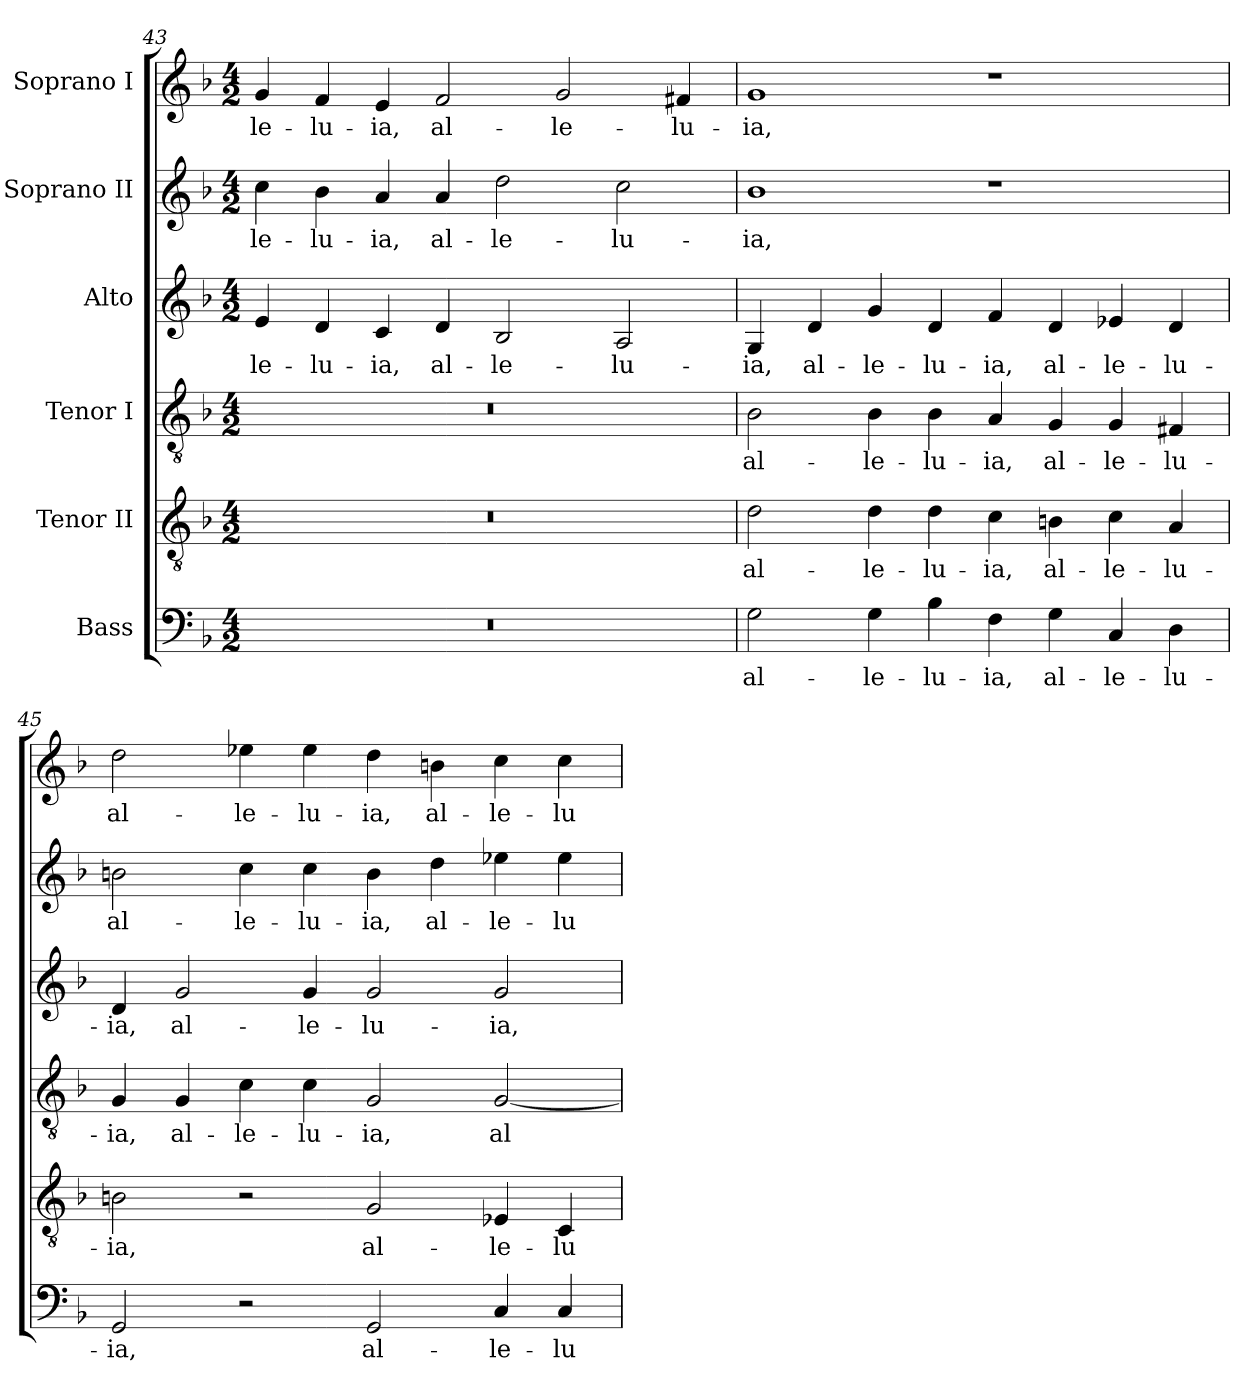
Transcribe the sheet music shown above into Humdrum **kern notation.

**kern	**text	**kern	**text	**kern	**text	**kern	**text	**kern	**text	**kern	**text
*part6	*part6	*part5	*part5	*part4	*part4	*part3	*part3	*part2	*part2	*part1	*part1
*staff6	*staff6	*staff5	*staff5	*staff4	*staff4	*staff3	*staff3	*staff2	*staff2	*staff1	*staff1
*I"Bass	*	*I"Tenor II	*	*I"Tenor I	*	*I"Alto	*	*I"Soprano II	*	*I"Soprano I	*
*clefF4	*	*clefGv2	*	*clefGv2	*	*clefG2	*	*clefG2	*	*clefG2	*
*k[b-]	*	*k[b-]	*	*k[b-]	*	*k[b-]	*	*k[b-]	*	*k[b-]	*
*F:	*	*F:	*	*F:	*	*F:	*	*F:	*	*F:	*
*M4/2	*	*M4/2	*	*M4/2	*	*M4/2	*	*M4/2	*	*M4/2	*
=43	=43	=43	=43	=43	=43	=43	=43	=43	=43	=43	=43
!LO:N:vis=1	!	!LO:N:vis=1	!	!LO:N:vis=1	!	!	!	!	!	!	!
!	!	!	!	!	!	!	!LO:LY:b:color=#000000	!	!	!	!
!	!	!	!	!	!	!	!	!	!LO:LY:b:color=#000000	!	!
!	!	!	!	!	!	!	!	!	!	!	!LO:LY:b:color=#000000
0r	.	0r	.	0r	.	4ei/	-le-	4cci\	-le-	4gi/	-le-
!	!	!	!	!	!	!	!LO:LY:b:color=#000000	!	!	!	!
!	!	!	!	!	!	!	!	!	!LO:LY:b:color=#000000	!	!
!	!	!	!	!	!	!	!	!	!	!	!LO:LY:b:color=#000000
.	.	.	.	.	.	4di/	-lu-	4b-i\	-lu-	4fi/	-lu-
!	!	!	!	!	!	!	!LO:LY:b:color=#000000	!	!	!	!
!	!	!	!	!	!	!	!	!	!LO:LY:b:color=#000000	!	!
!	!	!	!	!	!	!	!	!	!	!	!LO:LY:b:color=#000000
.	.	.	.	.	.	4ci/	-ia,	4ai/	-ia,	4ei/	-ia,
!	!	!	!	!	!	!	!LO:LY:b:color=#000000	!	!	!	!
!	!	!	!	!	!	!	!	!	!LO:LY:b:color=#000000	!	!
!	!	!	!	!	!	!	!	!	!	!	!LO:LY:b:color=#000000
.	.	.	.	.	.	4di/	al-	4ai/	al-	2fi/	al-
!	!	!	!	!	!	!	!LO:LY:b:color=#000000	!	!	!	!
!	!	!	!	!	!	!	!	!	!LO:LY:b:color=#000000	!	!
.	.	.	.	.	.	2B-i/	-le-	2ddi\	-le-	.	.
!	!	!	!	!	!	!	!	!	!	!	!LO:LY:b:color=#000000
.	.	.	.	.	.	.	.	.	.	2gi/	-le-
!	!	!	!	!	!	!	!LO:LY:b:color=#000000	!	!	!	!
!	!	!	!	!	!	!	!	!	!LO:LY:b:color=#000000	!	!
.	.	.	.	.	.	2Ai/	-lu-	2cci\	-lu-	.	.
!	!	!	!	!	!	!	!	!	!	!	!LO:LY:b:color=#000000
.	.	.	.	.	.	.	.	.	.	4f#Xi/	-lu-
!!LO:PB:g=z
=44	=44	=44	=44	=44	=44	=44	=44	=44	=44	=44	=44
!	!LO:LY:b:color=#000000	!	!	!	!	!	!	!	!	!	!
!	!	!	!LO:LY:b:color=#000000	!	!	!	!	!	!	!	!
!	!	!	!	!	!LO:LY:b:color=#000000	!	!	!	!	!	!
!	!	!	!	!	!	!	!LO:LY:b:color=#000000	!	!	!	!
!	!	!	!	!	!	!	!	!	!LO:LY:b:color=#000000	!	!
!	!	!	!	!	!	!	!	!	!	!	!LO:LY:b:color=#000000
2Gi\	al-	2di\	al-	2B-i\	al-	4Gi/	-ia,	1b-i	-ia,	1gi	-ia,
!	!	!	!	!	!	!	!LO:LY:b:color=#000000	!	!	!	!
.	.	.	.	.	.	4di/	al-	.	.	.	.
!	!LO:LY:b:color=#000000	!	!	!	!	!	!	!	!	!	!
!	!	!	!LO:LY:b:color=#000000	!	!	!	!	!	!	!	!
!	!	!	!	!	!LO:LY:b:color=#000000	!	!	!	!	!	!
!	!	!	!	!	!	!	!LO:LY:b:color=#000000	!	!	!	!
4Gi\	-le-	4di\	-le-	4B-i\	-le-	4gi/	-le-	.	.	.	.
!	!LO:LY:b:color=#000000	!	!	!	!	!	!	!	!	!	!
!	!	!	!LO:LY:b:color=#000000	!	!	!	!	!	!	!	!
!	!	!	!	!	!LO:LY:b:color=#000000	!	!	!	!	!	!
!	!	!	!	!	!	!	!LO:LY:b:color=#000000	!	!	!	!
4B-i\	-lu-	4di\	-lu-	4B-i\	-lu-	4di/	-lu-	.	.	.	.
!	!LO:LY:b:color=#000000	!	!	!	!	!	!	!	!	!	!
!	!	!	!LO:LY:b:color=#000000	!	!	!	!	!	!	!	!
!	!	!	!	!	!LO:LY:b:color=#000000	!	!	!	!	!	!
!	!	!	!	!	!	!	!LO:LY:b:color=#000000	!	!	!	!
4Fi\	-ia,	4ci\	-ia,	4Ai/	-ia,	4fi/	-ia,	1r	.	1r	.
!	!LO:LY:b:color=#000000	!	!	!	!	!	!	!	!	!	!
!	!	!	!LO:LY:b:color=#000000	!	!	!	!	!	!	!	!
!	!	!	!	!	!LO:LY:b:color=#000000	!	!	!	!	!	!
!	!	!	!	!	!	!	!LO:LY:b:color=#000000	!	!	!	!
4Gi\	al-	4Bni\	al-	4Gi/	al-	4di/	al-	.	.	.	.
!	!LO:LY:b:color=#000000	!	!	!	!	!	!	!	!	!	!
!	!	!	!LO:LY:b:color=#000000	!	!	!	!	!	!	!	!
!	!	!	!	!	!LO:LY:b:color=#000000	!	!	!	!	!	!
!	!	!	!	!	!	!	!LO:LY:b:color=#000000	!	!	!	!
4Ci/	-le-	4ci\	-le-	4Gi/	-le-	4e-Xi/	-le-	.	.	.	.
!	!LO:LY:b:color=#000000	!	!	!	!	!	!	!	!	!	!
!	!	!	!LO:LY:b:color=#000000	!	!	!	!	!	!	!	!
!	!	!	!	!	!LO:LY:b:color=#000000	!	!	!	!	!	!
!	!	!	!	!	!	!	!LO:LY:b:color=#000000	!	!	!	!
4Di\	-lu-	4Ai/	-lu-	4F#Xi/	-lu-	4di/	-lu-	.	.	.	.
=45	=45	=45	=45	=45	=45	=45	=45	=45	=45	=45	=45
!	!LO:LY:b:color=#000000	!	!	!	!	!	!	!	!	!	!
!	!	!	!LO:LY:b:color=#000000	!	!	!	!	!	!	!	!
!	!	!	!	!	!LO:LY:b:color=#000000	!	!	!	!	!	!
!	!	!	!	!	!	!	!LO:LY:b:color=#000000	!	!	!	!
!	!	!	!	!	!	!	!	!	!LO:LY:b:color=#000000	!	!
!	!	!	!	!	!	!	!	!	!	!	!LO:LY:b:color=#000000
2GGi/	-ia,	2Bni\	-ia,	4Gi/	-ia,	4di/	-ia,	2bni\	al-	2ddi\	al-
!	!	!	!	!	!LO:LY:b:color=#000000	!	!	!	!	!	!
!	!	!	!	!	!	!	!LO:LY:b:color=#000000	!	!	!	!
.	.	.	.	4Gi/	al-	2gi/	al-	.	.	.	.
!	!	!	!	!	!LO:LY:b:color=#000000	!	!	!	!	!	!
!	!	!	!	!	!	!	!	!	!LO:LY:b:color=#000000	!	!
!	!	!	!	!	!	!	!	!	!	!	!LO:LY:b:color=#000000
2r	.	2r	.	4ci\	-le-	.	.	4cci\	-le-	4ee-Xi\	-le-
!	!	!	!	!	!LO:LY:b:color=#000000	!	!	!	!	!	!
!	!	!	!	!	!	!	!LO:LY:b:color=#000000	!	!	!	!
!	!	!	!	!	!	!	!	!	!LO:LY:b:color=#000000	!	!
!	!	!	!	!	!	!	!	!	!	!	!LO:LY:b:color=#000000
.	.	.	.	4ci\	-lu-	4gi/	-le-	4cci\	-lu-	4ee-i\	-lu-
!	!LO:LY:b:color=#000000	!	!	!	!	!	!	!	!	!	!
!	!	!	!LO:LY:b:color=#000000	!	!	!	!	!	!	!	!
!	!	!	!	!	!LO:LY:b:color=#000000	!	!	!	!	!	!
!	!	!	!	!	!	!	!LO:LY:b:color=#000000	!	!	!	!
!	!	!	!	!	!	!	!	!	!LO:LY:b:color=#000000	!	!
!	!	!	!	!	!	!	!	!	!	!	!LO:LY:b:color=#000000
2GGi/	al-	2Gi/	al-	2Gi/	-ia,	2gi/	-lu-	4bi\	-ia,	4ddi\	-ia,
!	!	!	!	!	!	!	!	!	!LO:LY:b:color=#000000	!	!
!	!	!	!	!	!	!	!	!	!	!	!LO:LY:b:color=#000000
.	.	.	.	.	.	.	.	4ddi\	al-	4bni\	al-
!	!LO:LY:b:color=#000000	!	!	!	!	!	!	!	!	!	!
!	!	!	!LO:LY:b:color=#000000	!	!	!	!	!	!	!	!
!	!	!	!	!	!LO:LY:b:color=#000000	!	!	!	!	!	!
!	!	!	!	!	!	!	!LO:LY:b:color=#000000	!	!	!	!
!	!	!	!	!	!	!	!	!	!LO:LY:b:color=#000000	!	!
!	!	!	!	!	!	!	!	!	!	!	!LO:LY:b:color=#000000
4Ci/	-le-	4E-Xi/	-le-	[<2Gi/	al-	2gi/	-ia,	4ee-Xi\	-le-	4cci\	-le-
!	!LO:LY:b:color=#000000	!	!	!	!	!	!	!	!	!	!
!	!	!	!LO:LY:b:color=#000000	!	!	!	!	!	!	!	!
!	!	!	!	!	!	!	!	!	!LO:LY:b:color=#000000	!	!
!	!	!	!	!	!	!	!	!	!	!	!LO:LY:b:color=#000000
4Ci/	-lu-	4Ci/	-lu-	.	.	.	.	4ee-i\	-lu-	4cci\	-lu-
=	=	=	=	=	=	=	=	=	=	=	=
*-	*-	*-	*-	*-	*-	*-	*-	*-	*-	*-	*-
